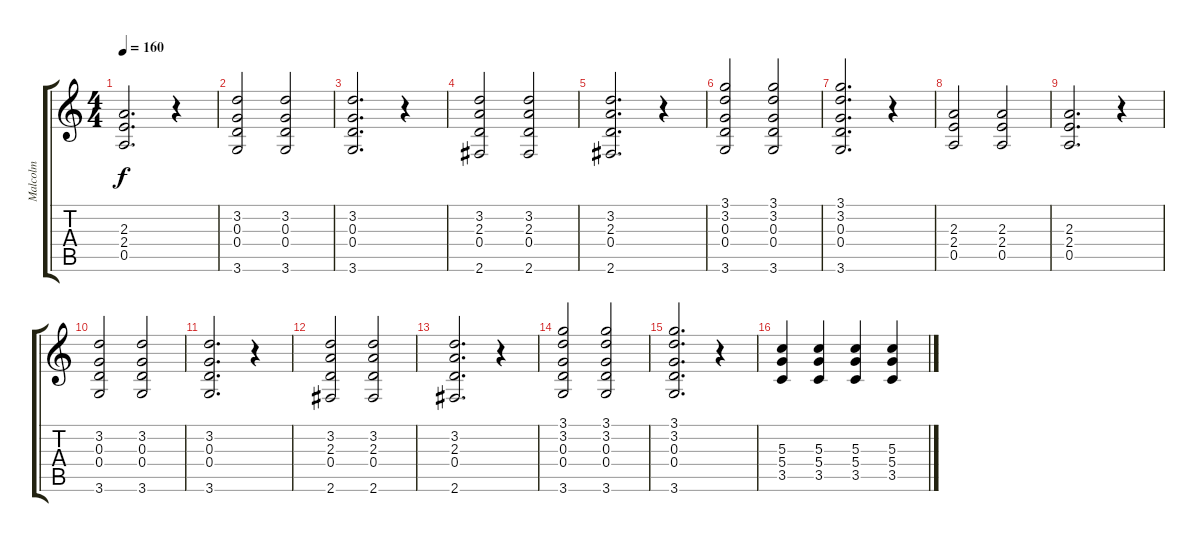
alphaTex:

\track ("Malcolm" "Malcolm") {instrument overdrivenguitar}
\staff {score tabs}
\tuning (E4 B3 G3 D3 A2 E2) {hide}
\ts (4 4)
\tempo 160
\clef g2
\ks c
(2.3 2.4 0.5).2{d dy f} r.4 |
(3.2 0.3 0.4 3.6).2 (3.2 0.3 0.4 3.6).2 |
(3.2 0.3 0.4 3.6).2{d} r.4 |
(3.2 2.3 0.4 2.6).2 (3.2 2.3 0.4 2.6).2 |
(3.2 2.3 0.4 2.6).2{d} r.4 |
(3.1 3.2 0.3 0.4 3.6).2 (3.1 3.2 0.3 0.4 3.6).2 |
(3.1 3.2 0.3 0.4 3.6).2{d} r.4 |
(2.3 2.4 0.5).2 (2.3 2.4 0.5).2 |
(2.3 2.4 0.5).2{d} r.4 |
(3.2 0.3 0.4 3.6).2 (3.2 0.3 0.4 3.6).2 |
(3.2 0.3 0.4 3.6).2{d} r.4 |
(3.2 2.3 0.4 2.6).2 (3.2 2.3 0.4 2.6).2 |
(3.2 2.3 0.4 2.6).2{d} r.4 |
(3.1 3.2 0.3 0.4 3.6).2 (3.1 3.2 0.3 0.4 3.6).2 |
(3.1 3.2 0.3 0.4 3.6).2{d} r.4 |
(5.3 5.4 3.5).4 (5.3 5.4 3.5).4 (5.3 5.4 3.5).4 (5.3 5.4 3.5).4
